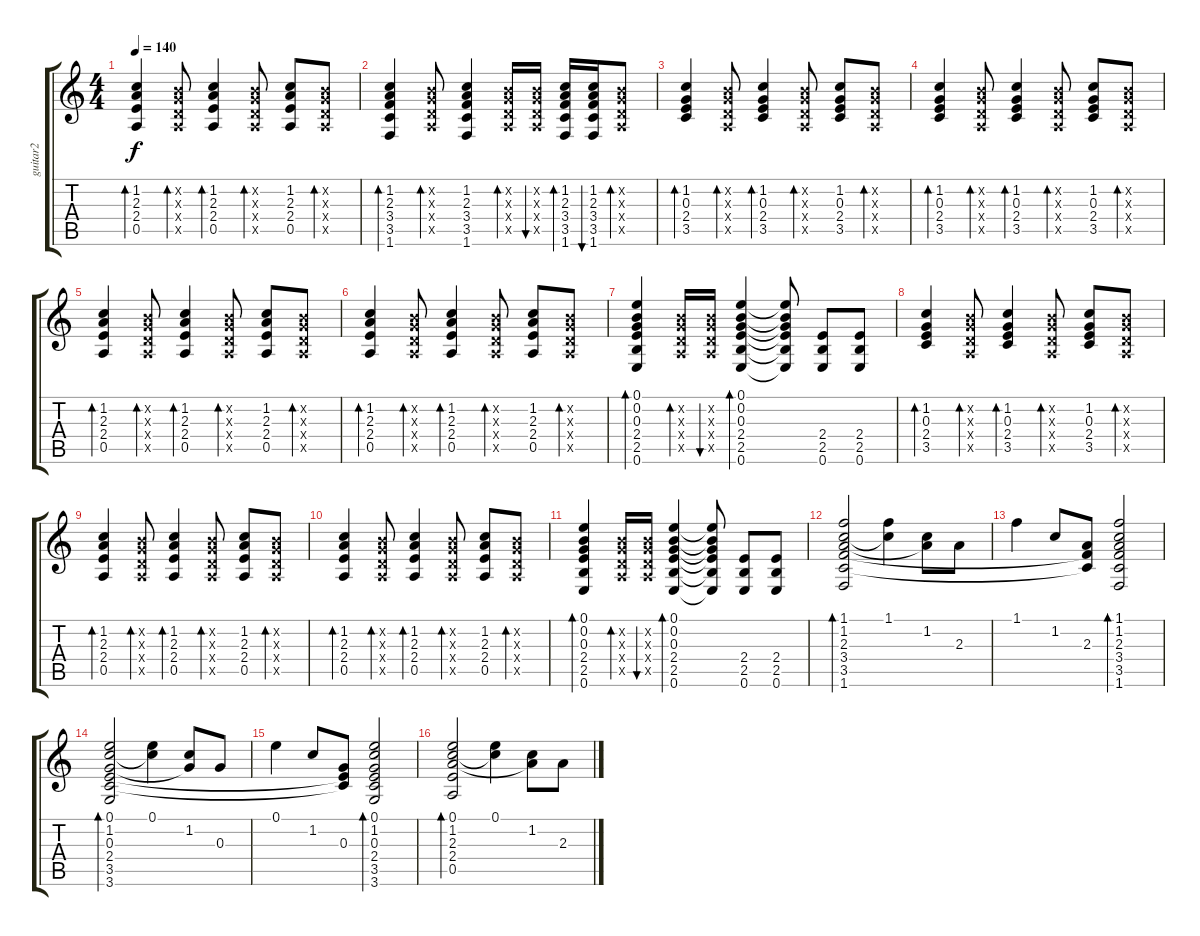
\track ("guitar2" "guitar2") {instrument overdrivenguitar}
\staff {score tabs}
\tuning (E4 B3 G3 D3 A2 E2) {hide}
\ts (4 4)
\tempo 140
\clef g2
\ks c
(1.2 2.3 2.4 0.5).4{bd 60 dy f} (0.2{x} 0.3{x} 0.4{x} 0.5{x}).8{bd 60} (1.2 2.3 2.4 0.5).4{bd 60} (0.2{x} 0.3{x} 0.4{x} 0.5{x}).8{bd 60} (1.2 2.3 2.4 0.5).8 (0.2{x} 0.3{x} 0.4{x} 0.5{x}).8{bd 60} |
(1.2 2.3 3.4 3.5 1.6).4{bd 60} (0.2{x} 0.3{x} 0.4{x} 0.5{x}).8{bd 60} (1.2 2.3 3.4 3.5 1.6).4 (0.2{x} 0.3{x} 0.4{x} 0.5{x}).16{bd 60} (0.2{x} 0.3{x} 0.4{x} 0.5{x}).16{bu 60} (1.2 2.3 3.4 3.5 1.6).16{bd 60} (1.2 2.3 3.4 3.5 1.6).16{bu 60} (0.2{x} 0.3{x} 0.4{x} 0.5{x}).8{bd 60} |
(1.2 0.3 2.4 3.5).4{bd 60} (0.2{x} 0.3{x} 0.4{x} 0.5{x}).8{bd 60} (1.2 0.3 2.4 3.5).4{bd 60} (0.2{x} 0.3{x} 0.4{x} 0.5{x}).8{bd 60} (1.2 0.3 2.4 3.5).8 (0.2{x} 0.3{x} 0.4{x} 0.5{x}).8{bd 60} |
(1.2 0.3 2.4 3.5).4{bd 60} (0.2{x} 0.3{x} 0.4{x} 0.5{x}).8{bd 60} (1.2 0.3 2.4 3.5).4{bd 60} (0.2{x} 0.3{x} 0.4{x} 0.5{x}).8{bd 60} (1.2 0.3 2.4 3.5).8 (0.2{x} 0.3{x} 0.4{x} 0.5{x}).8{bd 60} |
(1.2 2.3 2.4 0.5).4{bd 60} (0.2{x} 0.3{x} 0.4{x} 0.5{x}).8{bd 60} (1.2 2.3 2.4 0.5).4{bd 60} (0.2{x} 0.3{x} 0.4{x} 0.5{x}).8{bd 60} (1.2 2.3 2.4 0.5).8 (0.2{x} 0.3{x} 0.4{x} 0.5{x}).8{bd 60} |
(1.2 2.3 2.4 0.5).4{bd 60} (0.2{x} 0.3{x} 0.4{x} 0.5{x}).8{bd 60} (1.2 2.3 2.4 0.5).4{bd 60} (0.2{x} 0.3{x} 0.4{x} 0.5{x}).8{bd 60} (1.2 2.3 2.4 0.5).8 (0.2{x} 0.3{x} 0.4{x} 0.5{x}).8{bd 60} |
(0.1 0.2 0.3 2.4 2.5 0.6).4{bd 60} (0.2{x} 0.3{x} 0.4{x} 0.5{x}).16{bd 60} (0.2{x} 0.3{x} 0.4{x} 0.5{x}).16{bu 60} (0.1 0.2 0.3 2.4 2.5 0.6).4{bd 60} (0.1{t} 0.2{t} 0.3{t} 2.4{t} 2.5{t} 0.6{t}).8 (2.4 2.5 0.6).8 (2.4 2.5 0.6).8 |
(1.2 0.3 2.4 3.5).4{bd 60} (0.2{x} 0.3{x} 0.4{x} 0.5{x}).8{bd 60} (1.2 0.3 2.4 3.5).4{bd 60} (0.2{x} 0.3{x} 0.4{x} 0.5{x}).8{bd 60} (1.2 0.3 2.4 3.5).8 (0.2{x} 0.3{x} 0.4{x} 0.5{x}).8{bd 60} |
(1.2 2.3 2.4 0.5).4{bd 60} (0.2{x} 0.3{x} 0.4{x} 0.5{x}).8{bd 60} (1.2 2.3 2.4 0.5).4{bd 60} (0.2{x} 0.3{x} 0.4{x} 0.5{x}).8{bd 60} (1.2 2.3 2.4 0.5).8 (0.2{x} 0.3{x} 0.4{x} 0.5{x}).8{bd 60} |
(1.2 2.3 2.4 0.5).4{bd 60} (0.2{x} 0.3{x} 0.4{x} 0.5{x}).8{bd 60} (1.2 2.3 2.4 0.5).4{bd 60} (0.2{x} 0.3{x} 0.4{x} 0.5{x}).8{bd 60} (1.2 2.3 2.4 0.5).8 (0.2{x} 0.3{x} 0.4{x} 0.5{x}).8{bd 60} |
(0.1 0.2 0.3 2.4 2.5 0.6).4{bd 60} (0.2{x} 0.3{x} 0.4{x} 0.5{x}).16{bd 60} (0.2{x} 0.3{x} 0.4{x} 0.5{x}).16{bu 60} (0.1 0.2 0.3 2.4 2.5 0.6).4{bd 60} (0.1{t} 0.2{t} 0.3{t} 2.4{t} 2.5{t} 0.6{t}).8 (2.4 2.5 0.6).8 (2.4 2.5 0.6).8 |
(1.1 1.2 2.3 3.4 3.5 1.6).2{bd 60} (1.1 1.2{t}).4 (1.2 2.3{t}).8 2.3.8 |
1.1.4 1.2.8 (2.3 3.4{t} 3.5{t}).8 (1.1 1.2 2.3 3.4 3.5 1.6).2{bd 60} |
(0.1 1.2 0.3 2.4 3.5 3.6).2{bd 60} (0.1 1.2{t}).4 (1.2 0.3{t}).8 0.3.8 |
0.1.4 1.2.8 (0.3 2.4{t} 3.5{t}).8 (0.1 1.2 0.3 2.4 3.5 3.6).2{bd 60} |
(0.1 1.2 2.3 2.4 0.5).2{bd 60} (0.1 1.2{t}).4 (1.2 2.3{t}).8 2.3.8
